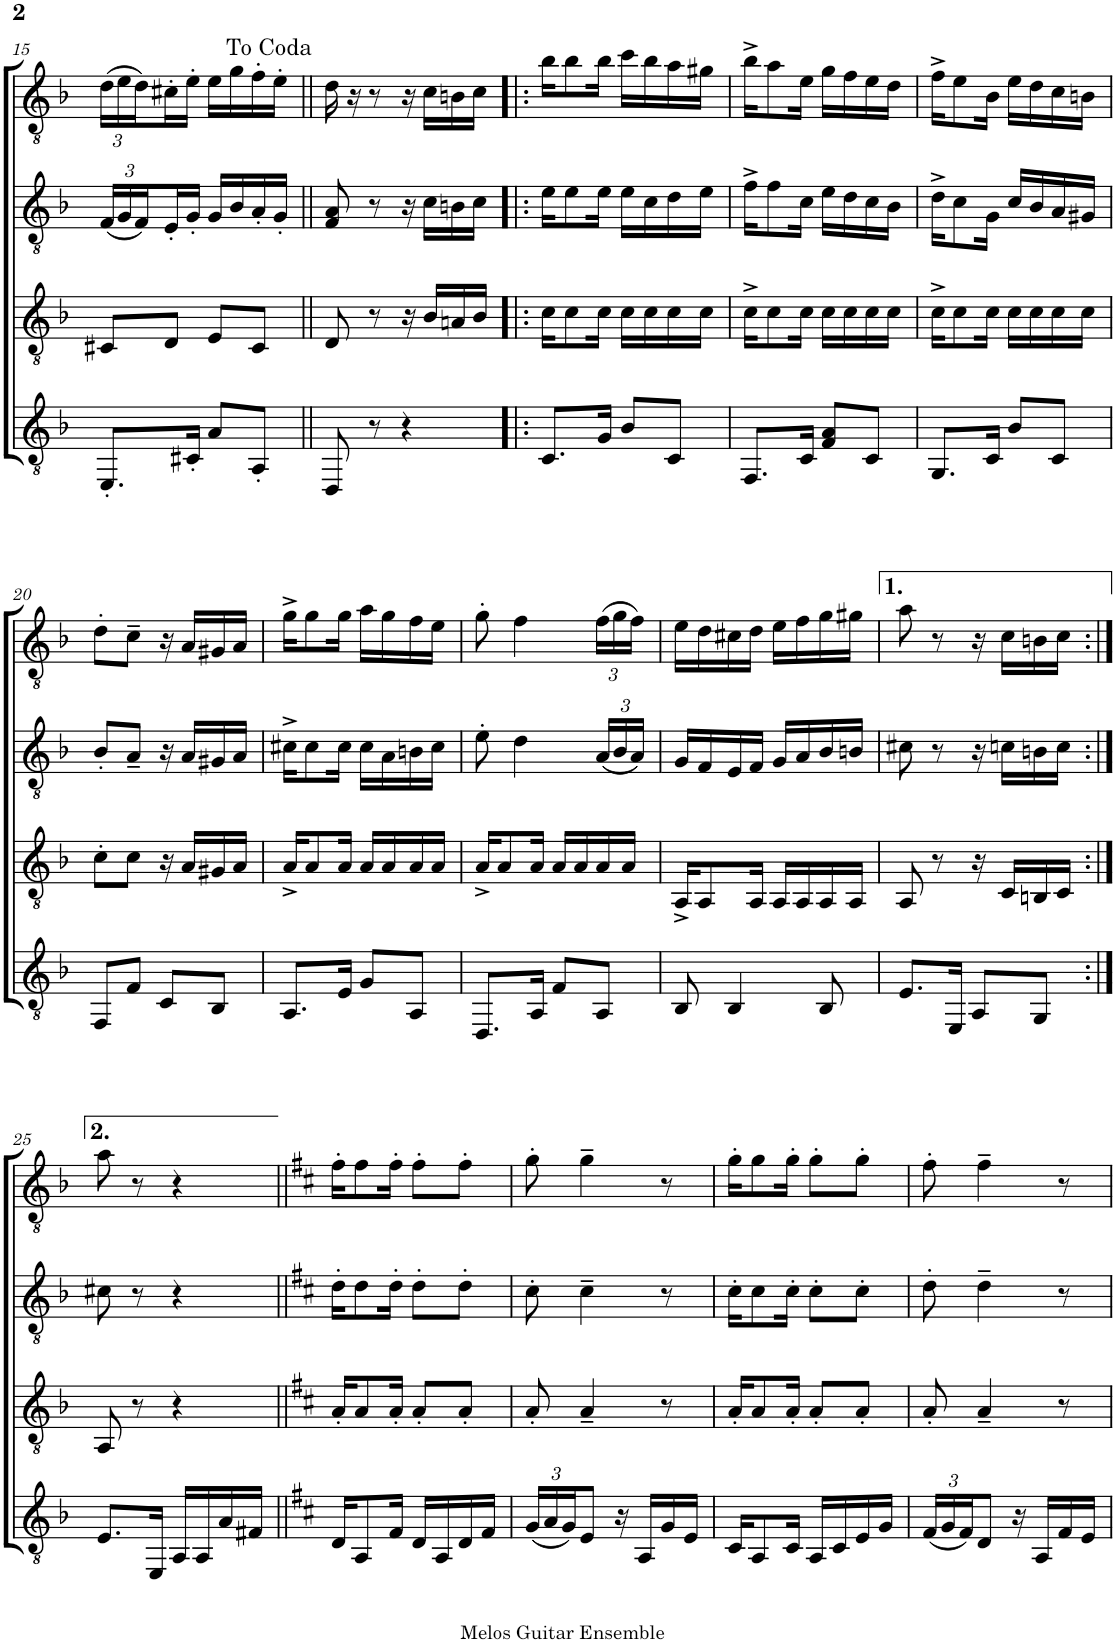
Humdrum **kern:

**kern	**kern	**kern	**kern
*part4	*part3	*part2	*part1
*staff4	*staff3	*staff2	*staff1
*I"Gt-4	*I"Gt-3	*I"Gt-2	*I"Gt-1
!!LO:PB:g=z
*clefGv2	*clefGv2	*clefGv2	*clefGv2
*k[b-]	*k[b-]	*k[b-]	*k[b-]
*M2/4	*M2/4	*M2/4	*M2/4
*	*	*Xbrackettup	*Xbrackettup
=15	=15	=15	=15
8.EE'/L	8C#X/L	(24F/LL	(24d\LL
.	.	24G/	24e\
.	.	24F/)	24d\)
.	8D/J	16E'/	16c#X'\
16C#X'/Jk	.	16G'/JJ	16e'\JJ
8A/L	8E/L	16G/LL	16e\LL
.	.	16B-/	16g\
8AA'/J	8C#/J	16A'/	16f'\
.	.	16G'/JJ	16e'\JJ
=16||	=16||	=16||	=16||
8DD/	8D/	8F/ 8A/	16d\
.	.	.	16r
8r	8r	8r	8r
4r	16r	16r	16r
.	16B-/LL	16c\LL	16c\LL
.	16An/	16Bn\	16Bn\
.	16B-/JJ	16c\JJ	16c\JJ
=17!|:	=17!|:	=17!|:	=17!|:
8.C/L	16c\KL	16e\KL	16b-\KL
.	8c\	8e\	8b-\
16G/Jk	16c\Jk	16e\Jk	16b-\Jk
8B-/L	16c\LL	16e\LL	16cc\LL
.	16c\	16c\	16b-\
8C/J	16c\	16d\	16a\
.	16c\JJ	16e\JJ	16g#X\JJ
=18	=18	=18	=18
8.FF/L	16c^\KL	16f^\KL	16b-^\KL
.	8c\	8f\	8a\
16C/Jk	16c\Jk	16c\Jk	16e\Jk
8F/ 8A/L	16c\LL	16e\LL	16g\LL
.	16c\	16d\	16f\
8C/J	16c\	16c\	16e\
.	16c\JJ	16B-\JJ	16d\JJ
=19	=19	=19	=19
8.GG/L	16c^\KL	16d^\KL	16f^\KL
.	8c\	8c\	8e\
16C/Jk	16c\Jk	16G\Jk	16B-\Jk
8B-/L	16c\LL	16c/LL	16e\LL
.	16c\	16B-/	16d\
8C/J	16c\	16A/	16c\
.	16c\JJ	16G#X/JJ	16Bn\JJ
!!LO:LB:g=z
=20	=20	=20	=20
8FF/L	8c'\L	8B-'/L	8d'\L
8F/J	8c\J	8A~/J	8c~\J
8C/L	16r	16r	16r
.	16A/LL	16A/LL	16A/LL
8BB-/J	16G#X/	16G#X/	16G#X/
.	16A/JJ	16A/JJ	16A/JJ
=21	=21	=21	=21
8.AA/L	16A^/KL	16c#X^\KL	16g^\KL
.	8A/	8c#\	8g\
16E/Jk	16A/Jk	16c#\Jk	16g\Jk
8G/L	16A/LL	16c#\LL	16a\LL
.	16A/	16A\	16g\
8AA/J	16A/	16Bn\	16f\
.	16A/JJ	16c#\JJ	16e\JJ
=22	=22	=22	=22
8.DD/L	16A^/KL	8e'\	8g'\
.	8A/	.	.
.	.	4d\	4f\
16AA/Jk	16A/Jk	.	.
8F/L	16A/LL	.	.
.	16A/	.	.
8AA/J	16A/	(24A/LL	(24f\LL
.	.	24B-/	24g\
.	16A/JJ	.	.
.	.	24A/JJ)	24f\JJ)
=23	=23	=23	=23
8BB-/	16AA^/KL	16G/LL	16e\LL
.	8AA/	16F/	16d\
4BB-/	.	16E/	16c#X\
.	16AA/Jk	16F/JJ	16d\JJ
.	16AA/LL	16G/LL	16e\LL
.	16AA/	16A/	16f\
8BB-/	16AA/	16B-/	16g\
.	16AA/JJ	16Bn/JJ	16g#X\JJ
=24	=24	=24	=24
8.E/L	8AA/	8c#X\	8a\
.	8r	8r	8r
16EE/Jk	.	.	.
8AA/L	16r	16r	16r
.	16C/LL	16cn\LL	16c\LL
8GG/J	16BBn/	16Bn\	16Bn\
.	16C/JJ	16c\JJ	16c\JJ
!!LO:LB:g=z
=25:|!	=25:|!	=25:|!	=25:|!
8.E/L	8AA/	8c#X\	8a\
.	8r	8r	8r
16EE/Jk	.	.	.
16AA/LL	4r	4r	4r
16AA/	.	.	.
16A/	.	.	.
16F#X/JJ	.	.	.
=26||	=26||	=26||	=26||
*k[f#c#]	*k[f#c#]	*k[f#c#]	*k[f#c#]
16D/KL	16A'/KL	16d'\KL	16f#'\KL
8AA/	8A/	8d\	8f#\
16F#/Jk	16A'/Jk	16d'\Jk	16f#'\Jk
16D/LL	8A'/L	8d'\L	8f#'\L
16AA/	.	.	.
16D/	8A'/J	8d'\J	8f#'\J
16F#/JJ	.	.	.
=27	=27	=27	=27
*Xbrackettup	*	*	*
(24G/LL	8A'/	8c#'\	8g'\
24A/	.	.	.
24G/J)	.	.	.
8E/J	4A~/	4c#~\	4g~\
16r	.	.	.
16AA/LL	.	.	.
16G/	8r	8r	8r
16E/JJ	.	.	.
=28	=28	=28	=28
16C#/KL	16A'/KL	16c#'\KL	16g'\KL
8AA/	8A/	8c#\	8g\
16C#/Jk	16A'/Jk	16c#'\Jk	16g'\Jk
16AA/LL	8A'/L	8c#'\L	8g'\L
16C#/	.	.	.
16E/	8A'/J	8c#'\J	8g'\J
16G/JJ	.	.	.
=29	=29	=29	=29
(24F#/LL	8A'/	8d'\	8f#'\
24G/	.	.	.
24F#/J)	.	.	.
8D/J	4A~/	4d~\	4f#~\
16r	.	.	.
16AA/LL	.	.	.
16F#/	8r	8r	8r
16E/JJ	.	.	.
=	=	=	=
*-	*-	*-	*-
